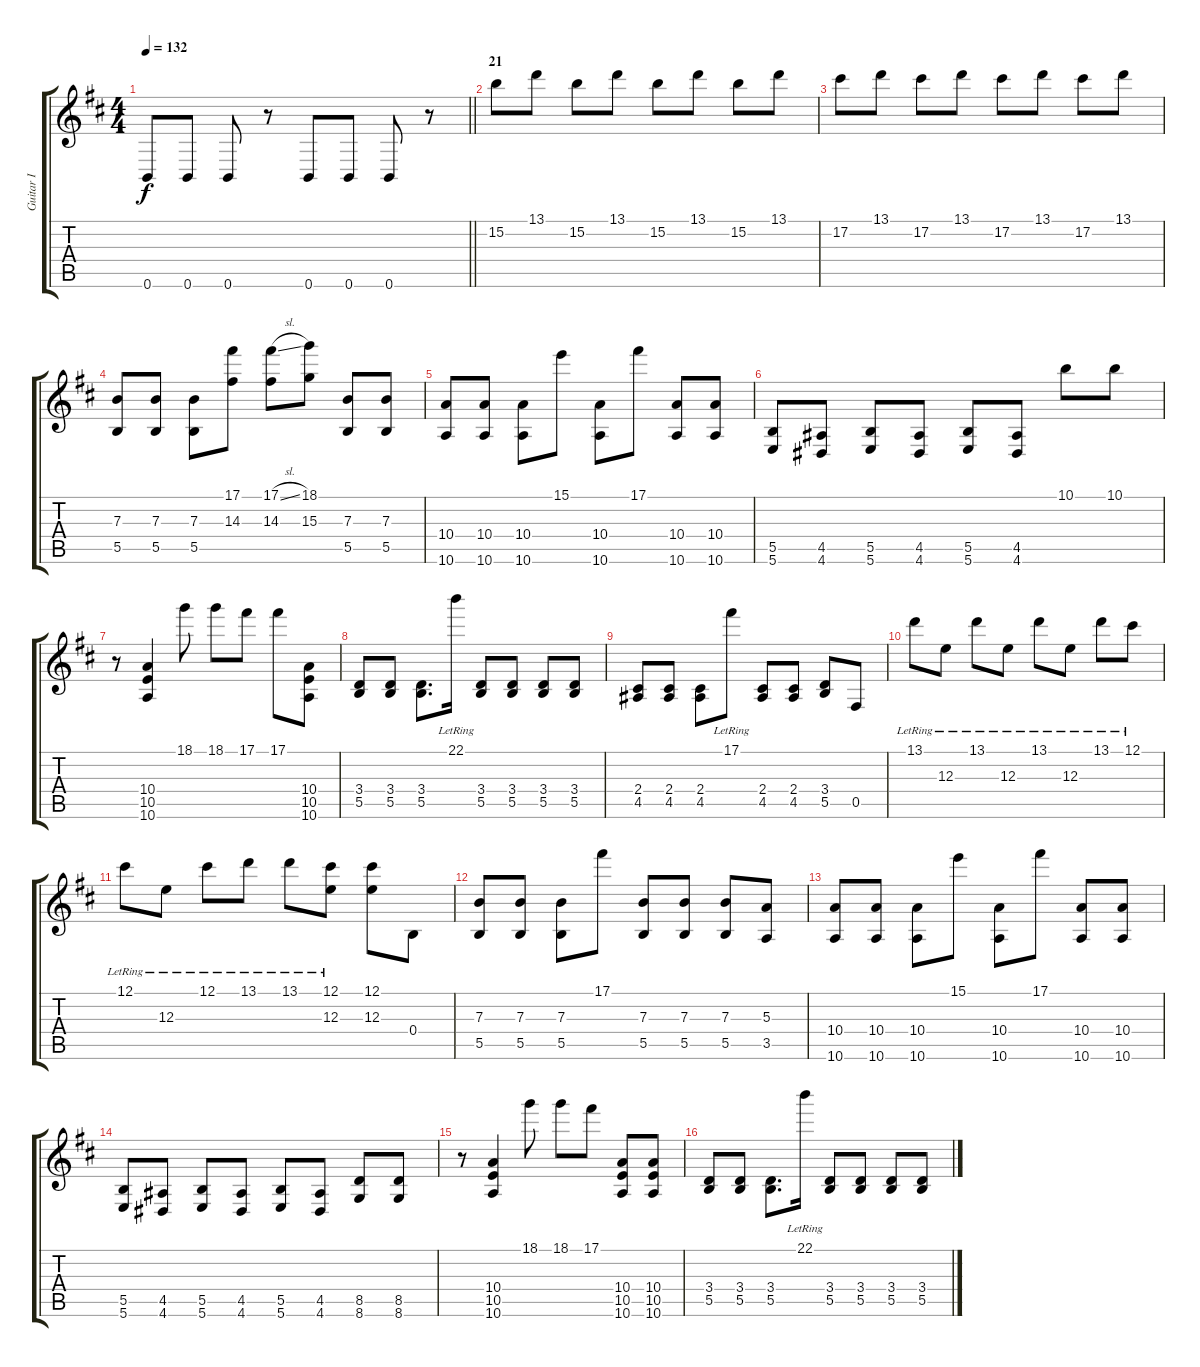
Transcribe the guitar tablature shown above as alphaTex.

\track ("Guitar I" "Guitar I") {instrument overdrivenguitar}
\staff {score tabs}
\tuning (Db4 Ab3 E3 B2 Gb2 B1) {hide}
\ts (4 4)
\tempo 132
\clef g2
\barLineRight lightlight
\ks bminor
0.6.8{dy f} 0.6.8 0.6.8 r.8 0.6.8 0.6.8 0.6.8 r.8 |
\section ("" "21")
15.2.8 13.1.8 15.2.8 13.1.8 15.2.8 13.1.8 15.2.8 13.1.8 |
17.2.8 13.1.8 17.2.8 13.1.8 17.2.8 13.1.8 17.2.8 13.1.8 |
(7.3 5.5).8 (7.3 5.5).8 (7.3 5.5).8 (17.1 14.3).8 (17.1{sl} 14.3).8 (18.1 15.3).8 (7.3 5.5).8 (7.3 5.5).8 |
(10.4 10.6).8 (10.4 10.6).8 (10.4 10.6).8 15.1.8 (10.4 10.6).8 17.1.8 (10.4 10.6).8 (10.4 10.6).8 |
(5.5 5.6).8 (4.5 4.6).8 (5.5 5.6).8 (4.5 4.6).8 (5.5 5.6).8 (4.5 4.6).8 10.1.8 10.1.8 |
r.8 (10.4 10.5 10.6).4 18.1.8 18.1.8 17.1.8 17.1.8 (10.4 10.5 10.6).8 |
(3.4 5.5).8 (3.4 5.5).8 (3.4 5.5).8{d} 22.1{lr}.16 (3.4 5.5).8 (3.4 5.5).8 (3.4 5.5).8 (3.4 5.5).8 |
(2.4 4.5).8 (2.4 4.5).8 (2.4 4.5).8 17.1{lr}.8 (2.4 4.5).8 (2.4 4.5).8 (3.4 5.5).8 0.5.8 |
13.1{lr}.8 12.3{lr}.8 13.1{lr}.8 12.3{lr}.8 13.1{lr}.8 12.3{lr}.8 13.1{lr}.8 12.1{lr}.8 |
12.1{lr}.8 12.3{lr}.8 12.1{lr}.8 13.1{lr}.8 13.1{lr}.8 (12.1{lr} 12.3{lr}).8 (12.1 12.3).8 0.4.8 |
(7.3 5.5).8 (7.3 5.5).8 (7.3 5.5).8 17.1.8 (7.3 5.5).8 (7.3 5.5).8 (7.3 5.5).8 (5.3 3.5).8 |
(10.4 10.6).8 (10.4 10.6).8 (10.4 10.6).8 15.1.8 (10.4 10.6).8 17.1.8 (10.4 10.6).8 (10.4 10.6).8 |
(5.5 5.6).8 (4.5 4.6).8 (5.5 5.6).8 (4.5 4.6).8 (5.5 5.6).8 (4.5 4.6).8 (8.5 8.6).8 (8.5 8.6).8 |
r.8 (10.4 10.5 10.6).4 18.1.8 18.1.8 17.1.8 (10.4 10.5 10.6).8 (10.4 10.5 10.6).8 |
(3.4 5.5).8 (3.4 5.5).8 (3.4 5.5).8{d} 22.1{lr}.16 (3.4 5.5).8 (3.4 5.5).8 (3.4 5.5).8 (3.4 5.5).8
